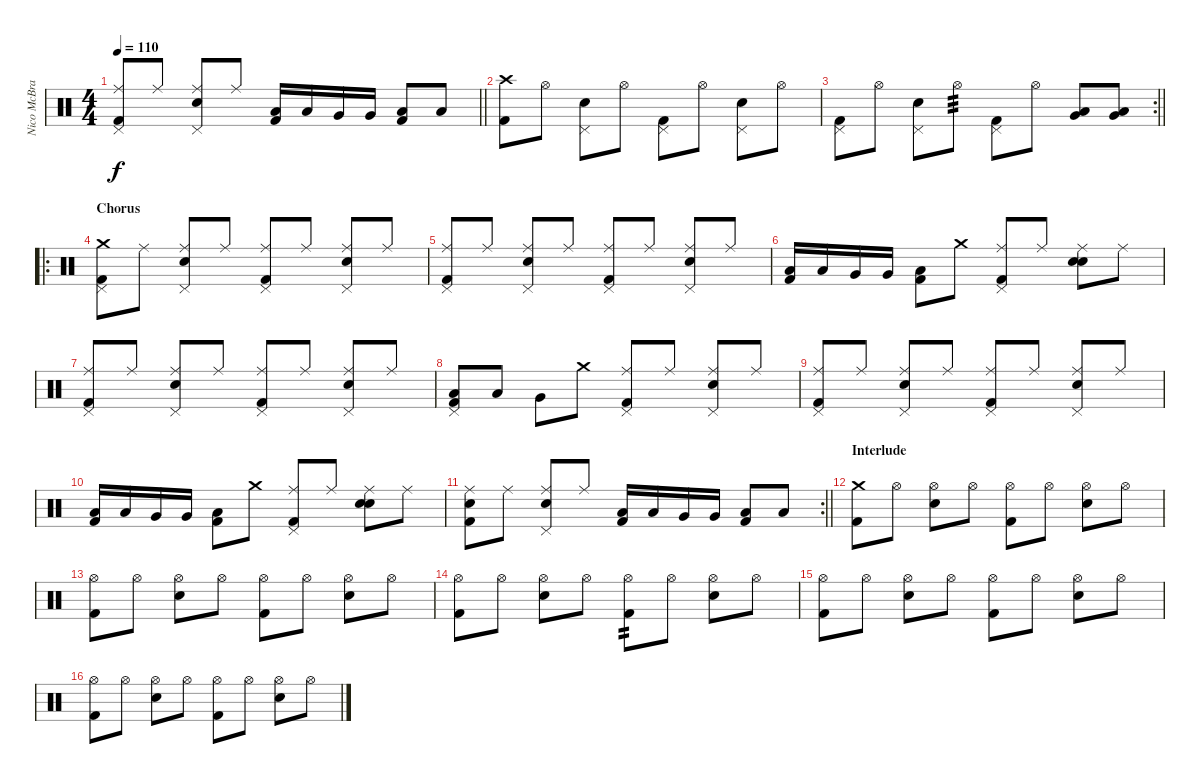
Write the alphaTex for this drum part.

\track ("Nico McBrain" "Nico McBra") {instrument percussion}
\staff {score}
\articulation defaults
\ts (4 4)
\tempo 110
\clef neutral
\barLineRight lightlight
\ks c
("Pedal Hi-Hat (hit)" "Ride (middle)" "Kick (hit) 2").8{dy f} "Ride (middle)".8 ("Pedal Hi-Hat (hit)" "Ride (middle)" "Electric Snare (hit)").8 "Ride (middle)".8 ("Low Tom (hit)" "Kick (hit) 2").16 "Low Tom (hit)".16 "Very Low Tom (hit)".16 "Very Low Tom (hit)".16 ("Low Floor Tom (hit)" "Kick (hit) 2").8 "Low Floor Tom (hit)".8 |
("Crash high (hit)" "Kick (hit) 2").8 "Hi-Hat (open)".8 ("Pedal Hi-Hat (hit)" "Electric Snare (hit)").8 "Hi-Hat (open)".8 ("Pedal Hi-Hat (hit)" "Kick (hit) 2").8 "Hi-Hat (open)".8 ("Pedal Hi-Hat (hit)" "Electric Snare (hit)").8 "Hi-Hat (open)".8 |
\rc 2
\barLineRight lightlight
("Pedal Hi-Hat (hit)" "Kick (hit) 2").8 "Hi-Hat (open)".8 ("Pedal Hi-Hat (hit)" "Electric Snare (hit)").8 "Hi-Hat (open)".8{tp 3} ("Pedal Hi-Hat (hit)" "Kick (hit) 2").8 "Hi-Hat (open)".8 ("Very Low Tom (hit)" "Low Tom (hit)").8 ("Very Low Tom (hit)" "Low Tom (hit)").8 |
\ro
\section ("" "Chorus")
("Pedal Hi-Hat (hit)" "Crash medium (hit)" "Kick (hit) 2").8 "Ride (middle)".8 ("Pedal Hi-Hat (hit)" "Ride (middle)" "Electric Snare (hit)").8 "Ride (middle)".8 ("Pedal Hi-Hat (hit)" "Ride (middle)" "Kick (hit) 2").8 "Ride (middle)".8 ("Pedal Hi-Hat (hit)" "Ride (middle)" "Electric Snare (hit)").8 "Ride (middle)".8 |
("Pedal Hi-Hat (hit)" "Ride (middle)" "Kick (hit) 2").8 "Ride (middle)".8 ("Pedal Hi-Hat (hit)" "Ride (middle)" "Electric Snare (hit)").8 "Ride (middle)".8 ("Pedal Hi-Hat (hit)" "Ride (middle)" "Kick (hit) 2").8 "Ride (middle)".8 ("Pedal Hi-Hat (hit)" "Ride (middle)" "Electric Snare (hit)").8 "Ride (middle)".8 |
("Low Tom (hit)" "Kick (hit) 2").16 "Low Tom (hit)".16 "Very Low Tom (hit)".16 "Very Low Tom (hit)".16 ("Low Floor Tom (hit)" "Kick (hit) 2").8 "Crash medium (hit)".8 ("Pedal Hi-Hat (hit)" "Ride (middle)" "Kick (hit) 2").8 "Ride (middle)".8 ("Snare (hit)" "Ride (middle)" "Electric Snare (hit)").8 "Ride (middle)".8 |
("Pedal Hi-Hat (hit)" "Ride (middle)" "Kick (hit) 2").8 "Ride (middle)".8 ("Pedal Hi-Hat (hit)" "Ride (middle)" "Electric Snare (hit)").8 "Ride (middle)".8 ("Pedal Hi-Hat (hit)" "Ride (middle)" "Kick (hit) 2").8 "Ride (middle)".8 ("Pedal Hi-Hat (hit)" "Ride (middle)" "Electric Snare (hit)").8 "Ride (middle)".8 |
("Pedal Hi-Hat (hit)" "Low Tom (hit)" "Kick (hit) 2").8 "Low Tom (hit)".8 "Very Low Tom (hit)".8 "Crash medium (hit)".8 ("Pedal Hi-Hat (hit)" "Ride (middle)" "Kick (hit) 2").8 "Ride (middle)".8 ("Pedal Hi-Hat (hit)" "Ride (middle)" "Electric Snare (hit)").8 "Ride (middle)".8 |
("Pedal Hi-Hat (hit)" "Ride (middle)" "Kick (hit) 2").8 "Ride (middle)".8 ("Pedal Hi-Hat (hit)" "Ride (middle)" "Electric Snare (hit)").8 "Ride (middle)".8 ("Pedal Hi-Hat (hit)" "Ride (middle)" "Kick (hit) 2").8 "Ride (middle)".8 ("Pedal Hi-Hat (hit)" "Ride (middle)" "Electric Snare (hit)").8 "Ride (middle)".8 |
("Low Tom (hit)" "Kick (hit) 2").16 "Low Tom (hit)".16 "Very Low Tom (hit)".16 "Very Low Tom (hit)".16 ("Low Floor Tom (hit)" "Kick (hit) 2").8 "Crash medium (hit)".8 ("Pedal Hi-Hat (hit)" "Ride (middle)" "Kick (hit) 2").8 "Ride (middle)".8 ("Snare (hit)" "Ride (middle)" "Electric Snare (hit)").8 "Ride (middle)".8 |
\rc 2
\barLineRight lightlight
("Snare (hit)" "Ride (middle)" "Kick (hit) 2").8 "Ride (middle)".8 ("Pedal Hi-Hat (hit)" "Ride (middle)" "Electric Snare (hit)").8 "Ride (middle)".8 ("Low Tom (hit)" "Kick (hit) 2").16 "Low Tom (hit)".16 "Very Low Tom (hit)".16 "Very Low Tom (hit)".16 ("Low Floor Tom (hit)" "Kick (hit) 2").8 "Low Floor Tom (hit)".8 |
\section ("" "Interlude")
("Crash medium (hit)" "Kick (hit) 2").8 "Hi-Hat (open)".8 ("Hi-Hat (open)" "Electric Snare (hit)").8 "Hi-Hat (open)".8 ("Hi-Hat (open)" "Kick (hit) 2").8 "Hi-Hat (open)".8 ("Hi-Hat (open)" "Electric Snare (hit)").8 "Hi-Hat (open)".8 |
("Hi-Hat (open)" "Kick (hit) 2").8 "Hi-Hat (open)".8 ("Hi-Hat (open)" "Electric Snare (hit)").8 "Hi-Hat (open)".8 ("Hi-Hat (open)" "Kick (hit) 2").8 "Hi-Hat (open)".8 ("Hi-Hat (open)" "Electric Snare (hit)").8 "Hi-Hat (open)".8 |
("Hi-Hat (open)" "Kick (hit) 2").8 "Hi-Hat (open)".8 ("Hi-Hat (open)" "Electric Snare (hit)").8 "Hi-Hat (open)".8 ("Hi-Hat (open)" "Kick (hit) 2").8{tp 2} "Hi-Hat (open)".8 ("Hi-Hat (open)" "Electric Snare (hit)").8 "Hi-Hat (open)".8 |
("Hi-Hat (open)" "Kick (hit) 2").8 "Hi-Hat (open)".8 ("Hi-Hat (open)" "Electric Snare (hit)").8 "Hi-Hat (open)".8 ("Hi-Hat (open)" "Kick (hit) 2").8 "Hi-Hat (open)".8 ("Hi-Hat (open)" "Electric Snare (hit)").8 "Hi-Hat (open)".8 |
("Hi-Hat (open)" "Kick (hit) 2").8 "Hi-Hat (open)".8 ("Hi-Hat (open)" "Electric Snare (hit)").8 "Hi-Hat (open)".8 ("Hi-Hat (open)" "Kick (hit) 2").8 "Hi-Hat (open)".8 ("Hi-Hat (open)" "Electric Snare (hit)").8 "Hi-Hat (open)".8
